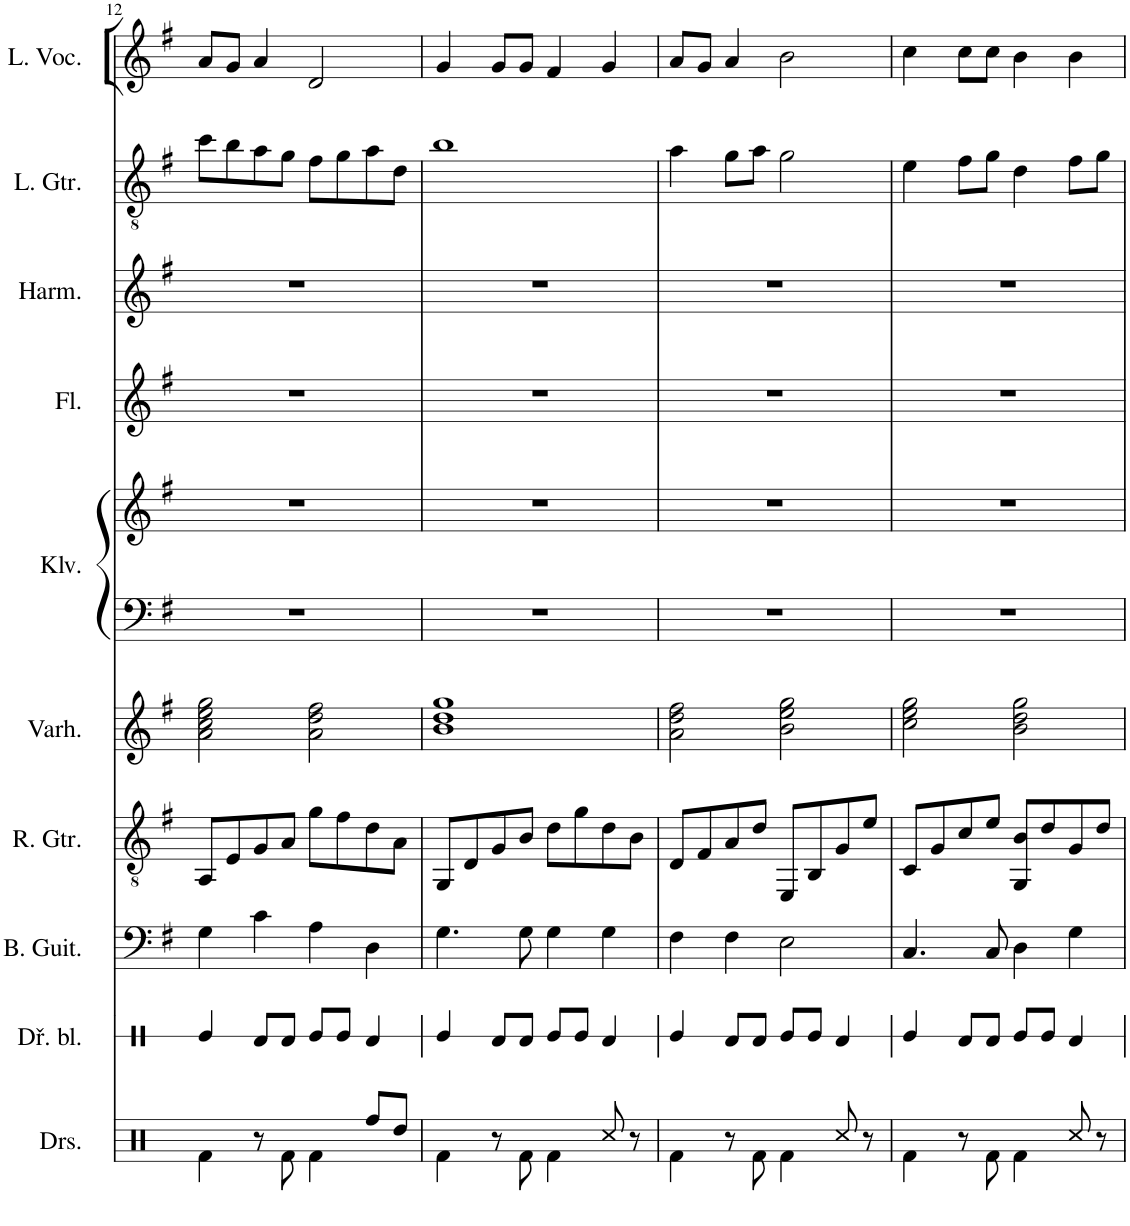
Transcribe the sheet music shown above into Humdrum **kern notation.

**kern	**kern	**kern	**kern	**kern	**kern	**kern	**kern	**kern	**kern	**kern
*part10	*part9	*part8	*part7	*part6	*part5	*part5	*part4	*part3	*part2	*part1
*staff11	*staff10	*staff9	*staff8	*staff7	*staff6	*staff5	*staff4	*staff3	*staff2	*staff1
*I"Drumset	*I"Dřevěné bloky	*I"Bass Guitar	*I"Rhythm Guitar	*I"Varhany	*I"Klavír	*	*I"Flétna	*I"Foukací harmonika	*I"Lead Guitar	*I"Lead Vocals
*I'Drs.	*I'Dř. bl.	*I'B. Guit.	*I'R. Gtr.	*I'Varh.	*I'Klv.	*	*I'Fl.	*I'Harm.	*I'L. Gtr.	*I'L. Voc.
!!LO:PB:g=z
*clefX	*clefX	*clefF4	*clefGv2	*clefG2	*clefF4	*clefG2	*clefG2	*clefG2	*clefGv2	*clefG2
*	*	*Trd7c12	*	*	*	*	*	*	*	*
*k[]	*k[]	*k[f#]	*k[f#]	*k[f#]	*k[f#]	*k[f#]	*k[f#]	*k[f#]	*k[f#]	*k[f#]
*M4/4	*M4/4	*M4/4	*M4/4	*M4/4	*M4/4	*M4/4	*M4/4	*M4/4	*M4/4	*M4/4
=12	=12	=12	=12	=12	=12	=12	=12	=12	=12	=12
4Rf\	4ff/	4G\	8AA/L	2a\ 2cc\ 2ee\ 2gg\	1r	1r	1r	1r	8cc\L	8a/L
.	.	.	8E/	.	.	.	.	.	8b\	8g/J
8r	8ee/L	4c\	8G/	.	.	.	.	.	8a\	4a/
8Rf\	8ee/J	.	8A/J	.	.	.	.	.	8g\J	.
4Rf\	8ff/L	4A\	8g\L	2a\ 2dd\ 2ff#\	.	.	.	.	8f#\L	2d/
.	8ff/J	.	8f#\	.	.	.	.	.	8g\	.
8Rff/L	4ee/	4D\	8d\	.	.	.	.	.	8a\	.
8Rdd/J	.	.	8A\J	.	.	.	.	.	8d\J	.
=13	=13	=13	=13	=13	=13	=13	=13	=13	=13	=13
4Rf\	4ff/	4.G\	8GG/L	1b 1dd 1gg	1r	1r	1r	1r	1b	4g/
.	.	.	8D/	.	.	.	.	.	.	.
8r	8ee/L	.	8G/	.	.	.	.	.	.	8g/L
8Rf\	8ee/J	8G\	8B/J	.	.	.	.	.	.	8g/J
4Rf\	8ff/L	4G\	8d\L	.	.	.	.	.	.	4f#/
.	8ff/J	.	8g\	.	.	.	.	.	.	.
8Rcc/	4ee/	4G\	8d\	.	.	.	.	.	.	4g/
8r	.	.	8B\J	.	.	.	.	.	.	.
=14	=14	=14	=14	=14	=14	=14	=14	=14	=14	=14
4Rf\	4ff/	4F#\	8D/L	2a\ 2dd\ 2ff#\	1r	1r	1r	1r	4a\	8a/L
.	.	.	8F#/	.	.	.	.	.	.	8g/J
8r	8ee/L	4F#\	8A/	.	.	.	.	.	8g\L	4a/
8Rf\	8ee/J	.	8d/J	.	.	.	.	.	8a\J	.
4Rf\	8ff/L	2E\	8EE/L	2b\ 2ee\ 2gg\	.	.	.	.	2g\	2b\
.	8ff/J	.	8BB/	.	.	.	.	.	.	.
8Rcc/	4ee/	.	8G/	.	.	.	.	.	.	.
8r	.	.	8e/J	.	.	.	.	.	.	.
=15	=15	=15	=15	=15	=15	=15	=15	=15	=15	=15
4Rf\	4ff/	4.C/	8C/L	2cc\ 2ee\ 2gg\	1r	1r	1r	1r	4e\	4cc\
.	.	.	8G/	.	.	.	.	.	.	.
8r	8ee/L	.	8c/	.	.	.	.	.	8f#\L	8cc\L
8Rf\	8ee/J	8C/	8e/J	.	.	.	.	.	8g\J	8cc\J
4Rf\	8ff/L	4D\	8GG/ 8B/L	2b\ 2dd\ 2gg\	.	.	.	.	4d\	4b\
.	8ff/J	.	8d/	.	.	.	.	.	.	.
8Rcc/	4ee/	4G\	8G/	.	.	.	.	.	8f#\L	4b\
8r	.	.	8d/J	.	.	.	.	.	8g\J	.
=	=	=	=	=	=	=	=	=	=	=
*-	*-	*-	*-	*-	*-	*-	*-	*-	*-	*-
